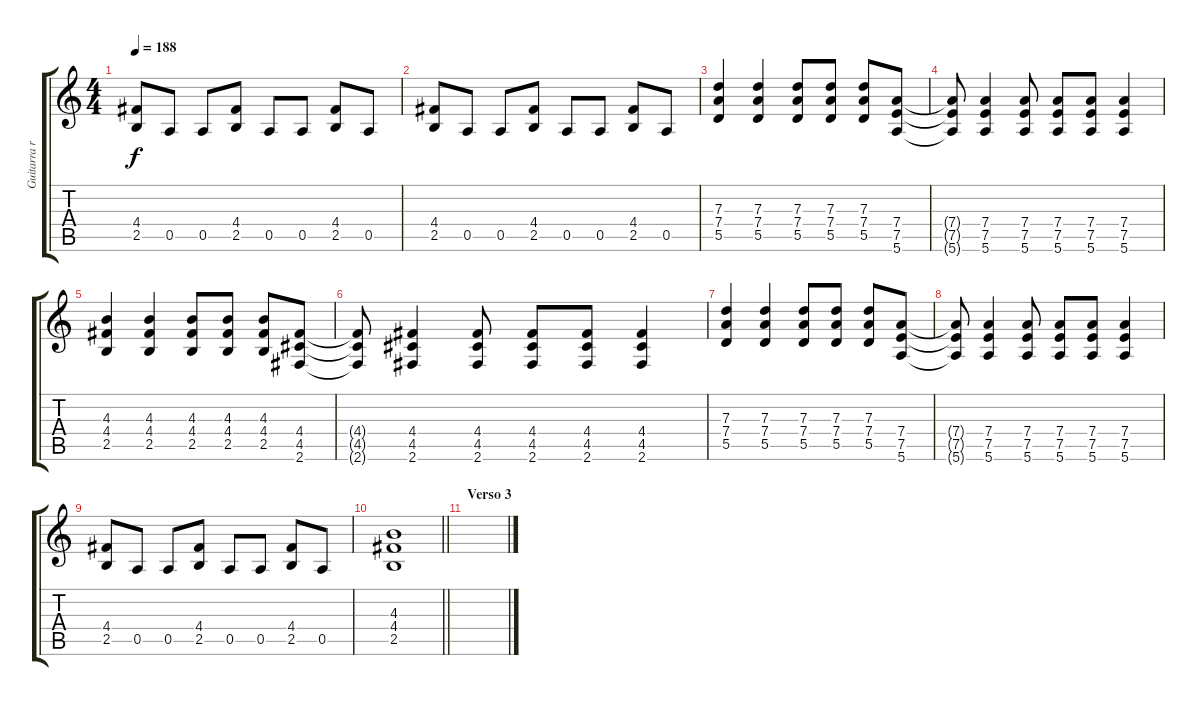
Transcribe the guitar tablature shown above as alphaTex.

\track ("Guitarra rítmica" "Guitarra r") {instrument distortionguitar}
\staff {score tabs}
\tuning (E4 B3 G3 D3 A2 E2) {hide}
\ts (4 4)
\tempo 188
\clef g2
\ks c
(4.4 2.5).8{dy f} 0.5.8 0.5.8 (4.4 2.5).8 0.5.8 0.5.8 (4.4 2.5).8 0.5.8 |
(4.4 2.5).8 0.5.8 0.5.8 (4.4 2.5).8 0.5.8 0.5.8 (4.4 2.5).8 0.5.8 |
(7.3 7.4 5.5).4 (7.3 7.4 5.5).4 (7.3 7.4 5.5).8 (7.3 7.4 5.5).8 (7.3 7.4 5.5).8 (7.4 7.5 5.6).8 |
(7.4{t} 7.5{t} 5.6{t}).8 (7.4 7.5 5.6).4 (7.4 7.5 5.6).8 (7.4 7.5 5.6).8 (7.4 7.5 5.6).8 (7.4 7.5 5.6).4 |
(4.3 4.4 2.5).4 (4.3 4.4 2.5).4 (4.3 4.4 2.5).8 (4.3 4.4 2.5).8 (4.3 4.4 2.5).8 (4.4 4.5 2.6).8 |
(4.4{t} 4.5{t} 2.6{t}).8 (4.4 4.5 2.6).4 (4.4 4.5 2.6).8 (4.4 4.5 2.6).8 (4.4 4.5 2.6).8 (4.4 4.5 2.6).4 |
(7.3 7.4 5.5).4 (7.3 7.4 5.5).4 (7.3 7.4 5.5).8 (7.3 7.4 5.5).8 (7.3 7.4 5.5).8 (7.4 7.5 5.6).8 |
(7.4{t} 7.5{t} 5.6{t}).8 (7.4 7.5 5.6).4 (7.4 7.5 5.6).8 (7.4 7.5 5.6).8 (7.4 7.5 5.6).8 (7.4 7.5 5.6).4 |
(4.4 2.5).8 0.5.8 0.5.8 (4.4 2.5).8 0.5.8 0.5.8 (4.4 2.5).8 0.5.8 |
\barLineRight lightlight
(4.3 4.4 2.5).1 |
\section ("" "Verso 3")
